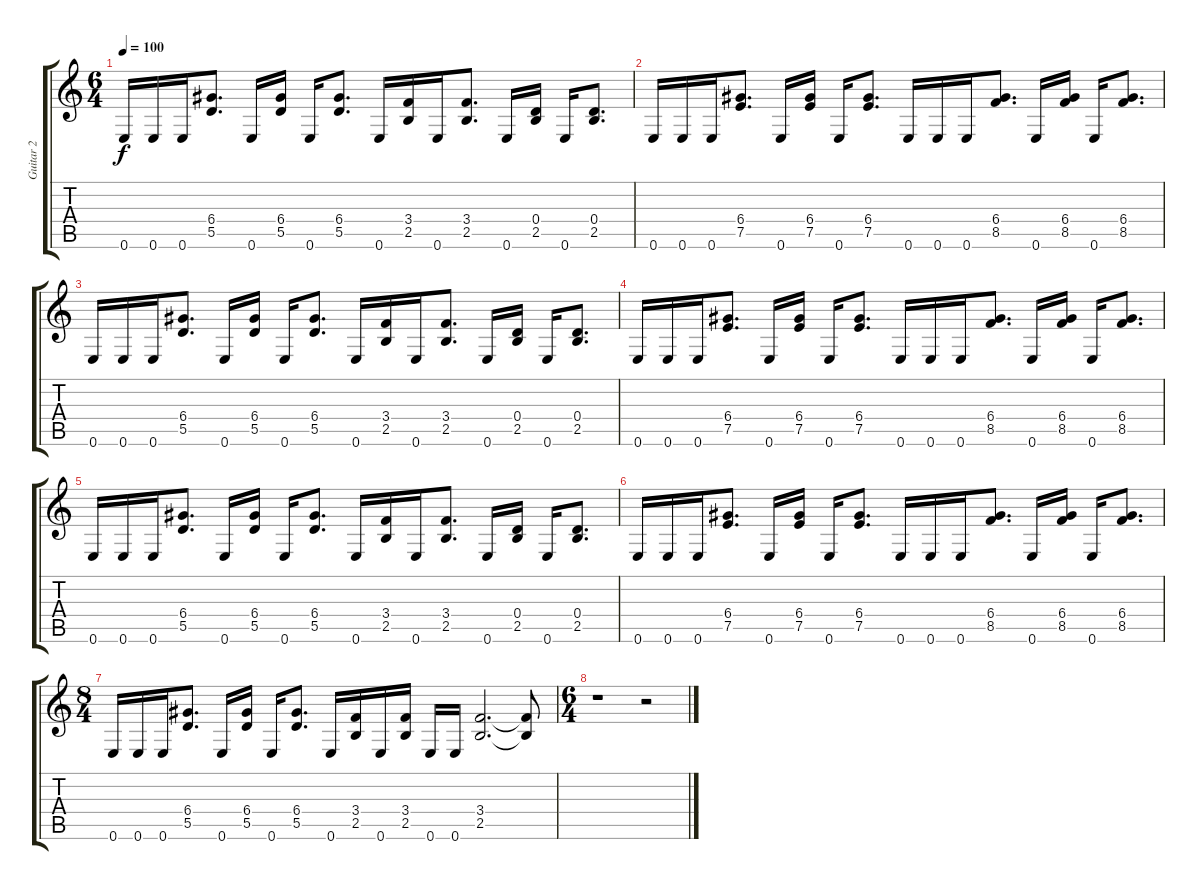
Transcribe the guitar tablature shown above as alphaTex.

\track ("Guitar 2" "Guitar 2") {instrument distortionguitar}
\staff {score tabs}
\tuning (E4 B3 G3 D3 A2 E2) {hide}
\ts (6 4)
\tempo 100
\clef g2
\ks c
0.6.16{dy f} 0.6.16 0.6.16 (6.4 5.5).8{d} 0.6.16 (6.4 5.5).16 0.6.16 (6.4 5.5).8{d} 0.6.16 (3.4 2.5).16 0.6.16 (3.4 2.5).8{d} 0.6.16 (0.4 2.5).16 0.6.16 (0.4 2.5).8{d} |
0.6.16 0.6.16 0.6.16 (6.4 7.5).8{d} 0.6.16 (6.4 7.5).16 0.6.16 (6.4 7.5).8{d} 0.6.16 0.6.16 0.6.16 (6.4 8.5).8{d} 0.6.16 (6.4 8.5).16 0.6.16 (6.4 8.5).8{d} |
0.6.16 0.6.16 0.6.16 (6.4 5.5).8{d} 0.6.16 (6.4 5.5).16 0.6.16 (6.4 5.5).8{d} 0.6.16 (3.4 2.5).16 0.6.16 (3.4 2.5).8{d} 0.6.16 (0.4 2.5).16 0.6.16 (0.4 2.5).8{d} |
0.6.16 0.6.16 0.6.16 (6.4 7.5).8{d} 0.6.16 (6.4 7.5).16 0.6.16 (6.4 7.5).8{d} 0.6.16 0.6.16 0.6.16 (6.4 8.5).8{d} 0.6.16 (6.4 8.5).16 0.6.16 (6.4 8.5).8{d} |
0.6.16 0.6.16 0.6.16 (6.4 5.5).8{d} 0.6.16 (6.4 5.5).16 0.6.16 (6.4 5.5).8{d} 0.6.16 (3.4 2.5).16 0.6.16 (3.4 2.5).8{d} 0.6.16 (0.4 2.5).16 0.6.16 (0.4 2.5).8{d} |
0.6.16 0.6.16 0.6.16 (6.4 7.5).8{d} 0.6.16 (6.4 7.5).16 0.6.16 (6.4 7.5).8{d} 0.6.16 0.6.16 0.6.16 (6.4 8.5).8{d} 0.6.16 (6.4 8.5).16 0.6.16 (6.4 8.5).8{d} |
\ts (8 4)
0.6.16 0.6.16 0.6.16 (6.4 5.5).8{d} 0.6.16 (6.4 5.5).16 0.6.16 (6.4 5.5).8{d} 0.6.16 (3.4 2.5).16 0.6.16 (3.4 2.5).16 0.6.16 0.6.16 (3.4 2.5).2{d} (3.4{t} 2.5{t}).8 |
\ts (6 4)
r.1 r.2
